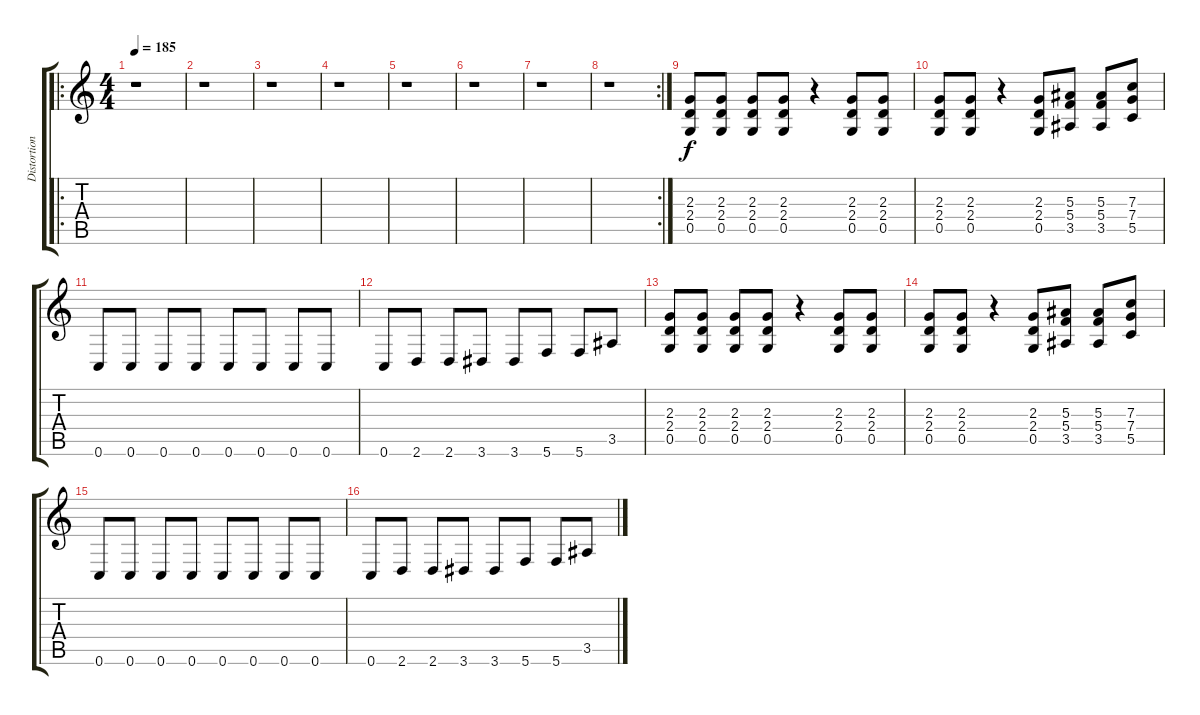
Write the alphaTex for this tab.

\track ("Distortion Guitar 3" "Distortion") {instrument distortionguitar}
\staff {score tabs}
\tuning (D4 A3 F3 C3 G2 C2) {hide}
\ro
\ts (4 4)
\tempo 185
\clef g2
\ks c
r.1{dy f} |
r.1 |
r.1 |
r.1 |
r.1 |
r.1 |
r.1 |
\rc 2
r.1 |
(2.3 2.4 0.5).8 (2.3 2.4 0.5).8 (2.3 2.4 0.5).8 (2.3 2.4 0.5).8 r.4 (2.3 2.4 0.5).8 (2.3 2.4 0.5).8 |
(2.3 2.4 0.5).8 (2.3 2.4 0.5).8 r.4 (2.3 2.4 0.5).8 (5.3 5.4 3.5).8 (5.3 5.4 3.5).8 (7.3 7.4 5.5).8 |
0.6.8 0.6.8 0.6.8 0.6.8 0.6.8 0.6.8 0.6.8 0.6.8 |
0.6.8 2.6.8 2.6.8 3.6.8 3.6.8 5.6.8 5.6.8 3.5.8 |
(2.3 2.4 0.5).8 (2.3 2.4 0.5).8 (2.3 2.4 0.5).8 (2.3 2.4 0.5).8 r.4 (2.3 2.4 0.5).8 (2.3 2.4 0.5).8 |
(2.3 2.4 0.5).8 (2.3 2.4 0.5).8 r.4 (2.3 2.4 0.5).8 (5.3 5.4 3.5).8 (5.3 5.4 3.5).8 (7.3 7.4 5.5).8 |
0.6.8 0.6.8 0.6.8 0.6.8 0.6.8 0.6.8 0.6.8 0.6.8 |
0.6.8 2.6.8 2.6.8 3.6.8 3.6.8 5.6.8 5.6.8 3.5.8
